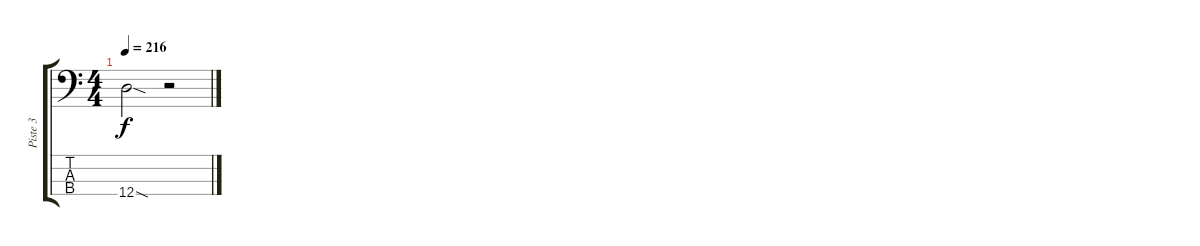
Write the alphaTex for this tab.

\track ("Piste 3" "Piste 3") {instrument electricbassfinger}
\staff {score tabs}
\tuning (F2 C2 G1 D1) {hide}
\ts (4 4)
\tempo 216
\clef f4
\ks c
12.4{sod}.2{dy f} r.2
